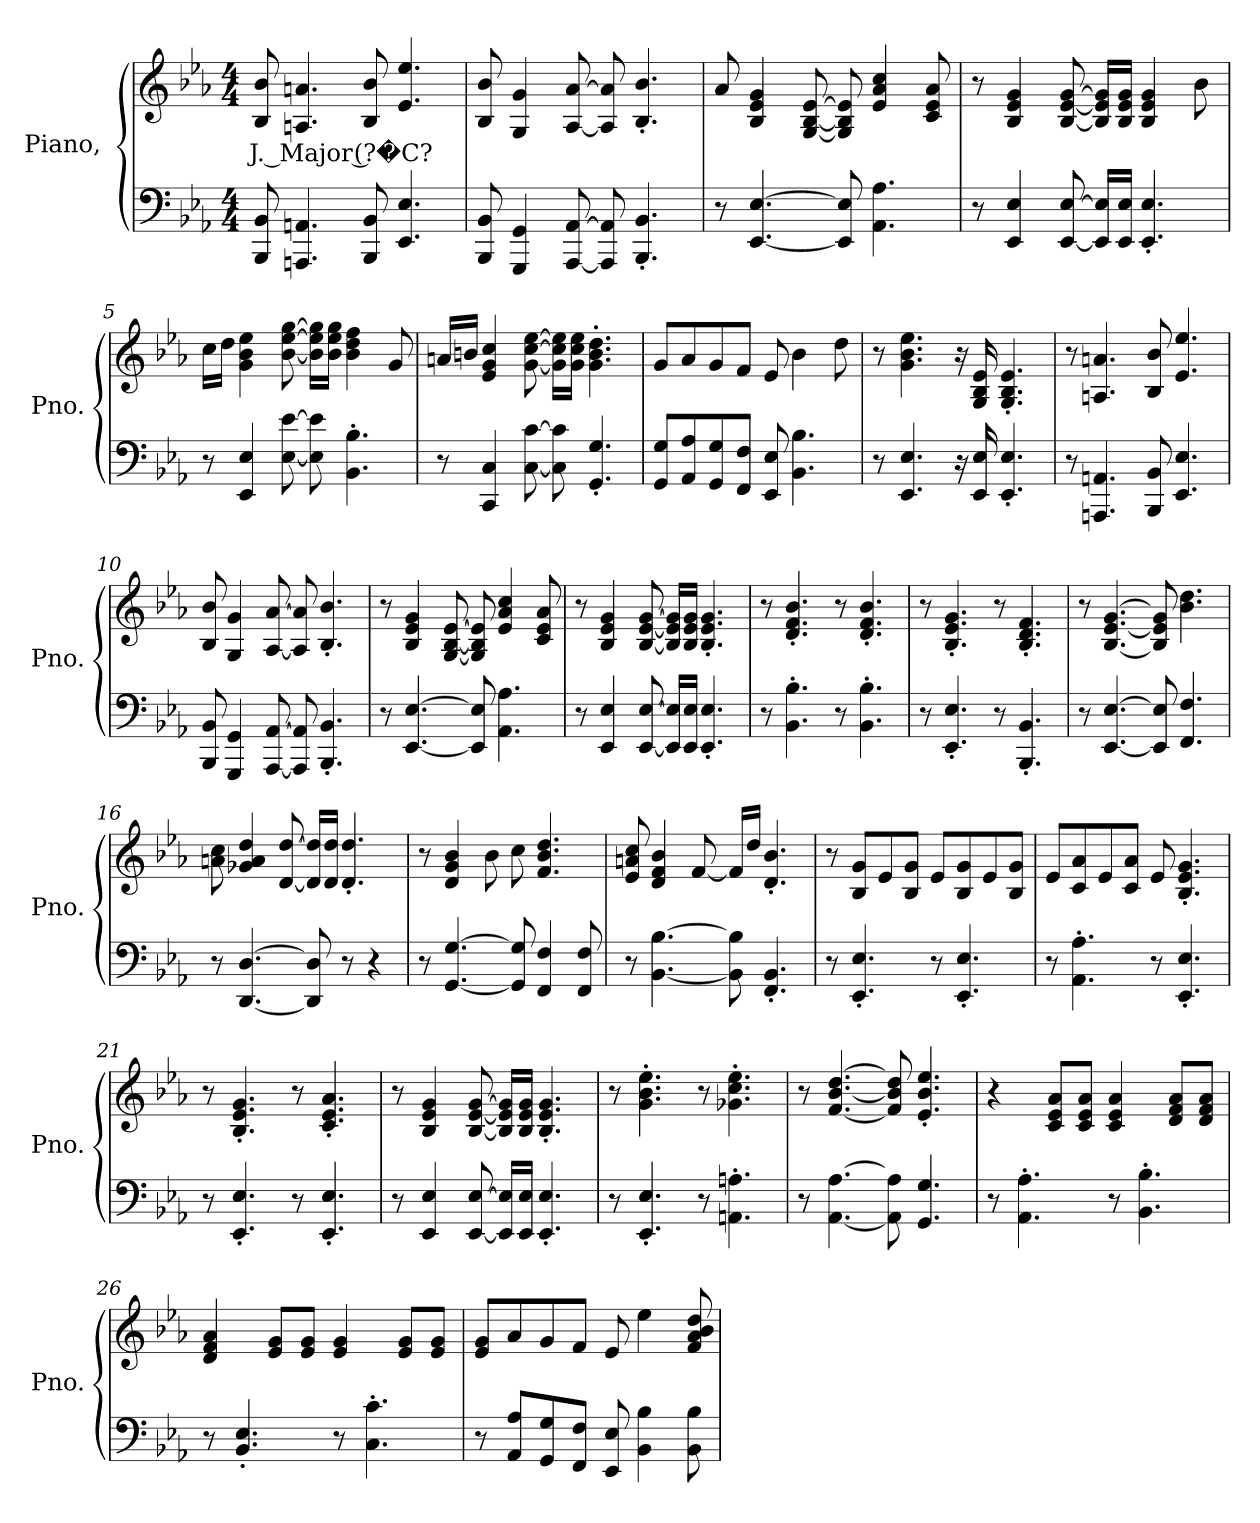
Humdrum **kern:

**kern	**kern	**text
*part2	*part1	*part1
*staff2	*staff1	*staff1
*I"Piano, \new	*I"Piano, \new	*
*I'Pno.	*I'Pno.	*
*clefF4	*clefG2	*
*k[b-e-a-]	*k[b-e-a-]	*
*M4/4	*M4/4	*
*MM140	*MM140	*
=1	=1	=1
!	!	!LO:LY:b
8BBB-/ 8BB-/	8B-/ 8b-/	J. Major (?�C?
4.AAAn/ 4.AAn/	4.An/ 4.an/	.
8BBB-/ 8BB-/	8B-/ 8b-/	.
4.EE-/ 4.E-/	4.e-/ 4.ee-/	.
=2	=2	=2
8BBB-/ 8BB-/	8B-/ 8b-/	.
4GGG/ 4GG/	4G/ 4g/	.
[8AAA-/ [8AA-/	[8A-/ [8a-/	.
8AAA-/] 8AA-/]	8A-/] 8a-/]	.
4.BBB-/' 4.BB-/'	4.B-/' 4.b-/'	.
=3	=3	=3
8r	8a-/	.
[4.EE-/ [4.E-/	4B-/ 4e-/ 4g/	.
.	[8G/ [8B-/ [8e-/	.
8EE-/] 8E-/]	8G/] 8B-/] 8e-/]	.
4.AA-\ 4.A-\	4e-/ 4a-/ 4cc/	.
.	8c/ 8e-/ 8a-/	.
!!LO:LB:g=z
=4	=4	=4
8r	8r	.
4EE-/ 4E-/	4B-/ 4e-/ 4g/	.
[8EE-/ [8E-/	[8B-/ [8e-/ [8g/	.
16EE-/] 16E-/]LL	16B-/] 16e-/] 16g/]LL	.
16EE-/ 16E-/JJ	16B-/ 16e-/ 16g/JJ	.
4.EE-/' 4.E-/'	4B-/ 4e-/ 4g/	.
.	8b-\	.
=5	=5	=5
8r	16cc\LL	.
.	16dd\JJ	.
4EE-/ 4E-/	4g\ 4b-\ 4ee-\	.
[8E-\ [8e-\	[8b-\ [8ee-\ [8gg\	.
8E-\] 8e-\]	16b-\] 16ee-\] 16gg\]LL	.
.	16b-\ 16ee-\ 16gg\JJ	.
4.BB-\' 4.B-\'	4b-\ 4dd\ 4ff\	.
.	8g/	.
=6	=6	=6
8r	16an/LL	.
.	16bn/JJ	.
4CC/ 4C/	4e-/ 4g/ 4cc/	.
[8C\ [8c\	[8g\ [8cc\ [8ee-\	.
8C\] 8c\]	16g\] 16cc\] 16ee-\]LL	.
.	16g\ 16cc\ 16ee-\JJ	.
4.GG/' 4.G/'	4.g\' 4.b\' 4.dd\'	.
=7	=7	=7
8GG/ 8G/L	8g/L	.
8AA-/ 8A-/	8a-/	.
8GG/ 8G/	8g/	.
8FF/ 8F/J	8f/J	.
8EE-/ 8E-/	8e-/	.
4.BB-\ 4.B-\	4b-\	.
.	8dd\	.
!!LO:LB:g=z
=8	=8	=8
8r	8r	.
4.EE-/ 4.E-/	4.g\ 4.b-\ 4.ee-\	.
16r	16r	.
16EE-/ 16E-/	16G/ 16B-/ 16e-/	.
4.EE-/' 4.E-/'	4.G/' 4.B-/' 4.e-/'	.
=9	=9	=9
8r	8r	.
4.AAAn/ 4.AAn/	4.An/ 4.an/	.
8BBB-/ 8BB-/	8B-/ 8b-/	.
4.EE-/ 4.E-/	4.e-/ 4.ee-/	.
=10	=10	=10
8BBB-/ 8BB-/	8B-/ 8b-/	.
4GGG/ 4GG/	4G/ 4g/	.
[8AAA-/ [8AA-/	[8A-/ [8a-/	.
8AAA-/] 8AA-/]	8A-/] 8a-/]	.
4.BBB-/' 4.BB-/'	4.B-/' 4.b-/'	.
=11	=11	=11
8r	8r	.
[4.EE-/ [4.E-/	4B-/ 4e-/ 4g/	.
.	[8G/ [8B-/ [8e-/	.
8EE-/] 8E-/]	8G/] 8B-/] 8e-/]	.
4.AA-\ 4.A-\	4e-/ 4a-/ 4cc/	.
.	8c/ 8e-/ 8a-/	.
!!LO:LB:g=z
=12	=12	=12
8r	8r	.
4EE-/ 4E-/	4B-/ 4e-/ 4g/	.
[8EE-/ [8E-/	[8B-/ [8e-/ [8g/	.
16EE-/] 16E-/]LL	16B-/] 16e-/] 16g/]LL	.
16EE-/ 16E-/JJ	16B-/ 16e-/ 16g/JJ	.
4.EE-/' 4.E-/'	4.B-/' 4.e-/' 4.g/'	.
=13	=13	=13
8r	8r	.
4.BB-\' 4.B-\'	4.d/' 4.f/' 4.b-/'	.
8r	8r	.
4.BB-\' 4.B-\'	4.d/' 4.f/' 4.b-/'	.
=14	=14	=14
8r	8r	.
4.EE-/' 4.E-/'	4.B-/' 4.e-/' 4.g/'	.
8r	8r	.
4.BBB-/' 4.BB-/'	4.B-/' 4.d/' 4.f/'	.
=15	=15	=15
8r	8r	.
[4.EE-/ [4.E-/	[4.B-/ [4.e-/ [4.g/	.
8EE-/] 8E-/]	8B-/] 8e-/] 8g/]	.
4.FF/ 4.F/	4.b-\ 4.dd\	.
=16	=16	=16
8r	8an\ 8cc\	.
[4.DD/ [4.D/	4g-X/ 4a/ 4dd/	.
.	[8d/ [8dd/	.
8DD/] 8D/]	16d/] 16dd/]LL	.
.	16d/ 16dd/JJ	.
8r	4.d/' 4.dd/'	.
4r	.	.
!!LO:LB:g=z
=17	=17	=17
8r	8r	.
[4.GG/ [4.G/	4d/ 4g/ 4b-/	.
.	8b-\	.
8GG/] 8G/]	8cc\	.
4FF/ 4F/	4.f/ 4.b-/ 4.dd/	.
8FF/ 8F/	.	.
=18	=18	=18
8r	8e-/ 8an/ 8cc/	.
[4.BB-\ [4.B-\	4d/ 4f/ 4b-/	.
.	[8f/	.
8BB-\] 8B-\]	16f/LL]	.
.	16dd/JJ	.
4.FF/' 4.BB-/'	4.d/' 4.b-/'	.
=19	=19	=19
8r	8r	.
4.EE-/' 4.E-/'	8B-/ 8g/L	.
.	8e-/	.
.	8B-/ 8g/J	.
8r	8e-/L	.
4.EE-/' 4.E-/'	8B-/ 8g/	.
.	8e-/	.
.	8B-/ 8g/J	.
=20	=20	=20
8r	8e-/L	.
4.AA-\' 4.A-\'	8c/ 8a-/	.
.	8e-/	.
.	8c/ 8a-/J	.
8r	8e-/	.
4.EE-/' 4.E-/'	4.B-/' 4.e-/' 4.g/'	.
=21	=21	=21
8r	8r	.
4.EE-/' 4.E-/'	4.B-/' 4.e-/' 4.g/'	.
8r	8r	.
4.EE-/' 4.E-/'	4.c/' 4.e-/' 4.a-/'	.
!!LO:LB:g=z
=22	=22	=22
8r	8r	.
4EE-/ 4E-/	4B-/ 4e-/ 4g/	.
[8EE-/ [8E-/	[8B-/ [8e-/ [8g/	.
16EE-/] 16E-/]LL	16B-/] 16e-/] 16g/]LL	.
16EE-/ 16E-/JJ	16B-/ 16e-/ 16g/JJ	.
4.EE-/' 4.E-/'	4.B-/' 4.e-/' 4.g/'	.
=23	=23	=23
8r	8r	.
4.EE-/' 4.E-/'	4.g\' 4.b-\' 4.ee-\'	.
8r	8r	.
4.AAn\' 4.An\'	4.g-X\' 4.cc\' 4.ee-\'	.
=24	=24	=24
8r	8r	.
[4.AA-\ [4.A-\	[4.f/ [4.b-/ [4.dd/	.
8AA-\] 8A-\]	8f/] 8b-/] 8dd/]	.
4.GG/ 4.G/	4.e-/' 4.b-/' 4.ee-/'	.
=25	=25	=25
8r	4r	.
4.AA-\' 4.A-\'	.	.
.	8c/ 8e-/ 8a-/L	.
.	8c/ 8e-/ 8a-/J	.
8r	4c/ 4e-/ 4a-/	.
4.BB-\' 4.B-\'	.	.
.	8d/ 8f/ 8a-/L	.
.	8d/ 8f/ 8a-/J	.
=26	=26	=26
8r	4d/ 4f/ 4a-/	.
4.BB-/' 4.E-/'	.	.
.	8e-/ 8g/L	.
.	8e-/ 8g/J	.
8r	4e-/ 4g/	.
4.C\' 4.c\'	.	.
.	8e-/ 8g/L	.
.	8e-/ 8g/J	.
!!LO:PB:g=z
=27	=27	=27
8r	8e-/ 8g/L	.
8AA-/ 8A-/L	8a-/	.
8GG/ 8G/	8g/	.
8FF/ 8F/J	8f/J	.
8EE-/ 8E-/	8e-/	.
4BB-\ 4B-\	4ee-\	.
8BB-\ 8B-\	8f/ 8a-/ 8b-/ 8dd/	.
=	=	=
*-	*-	*-
